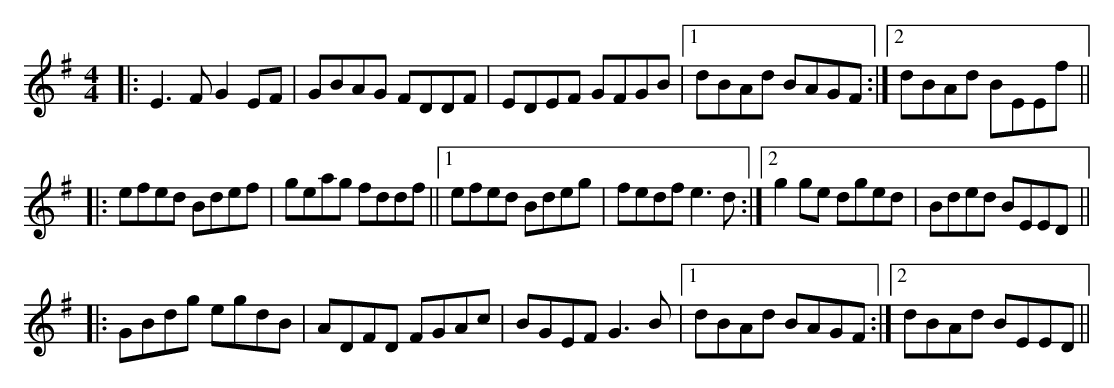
X:1
M:4/4
K:Emin
|:E3 F G2 EF|GBAG FDDF|EDEF GFGB|1 dBAd BAGF:|2 dBAd BEEf||
|:efed Bdef|geag fddf||1 efed Bdeg|fedf e3 d:|2 g2 ge dged|Bded BEED||
|:GBdg egdB|ADFD FGAc|BGEF G3B|1 dBAd BAGF:|2 dBAd BEED||
